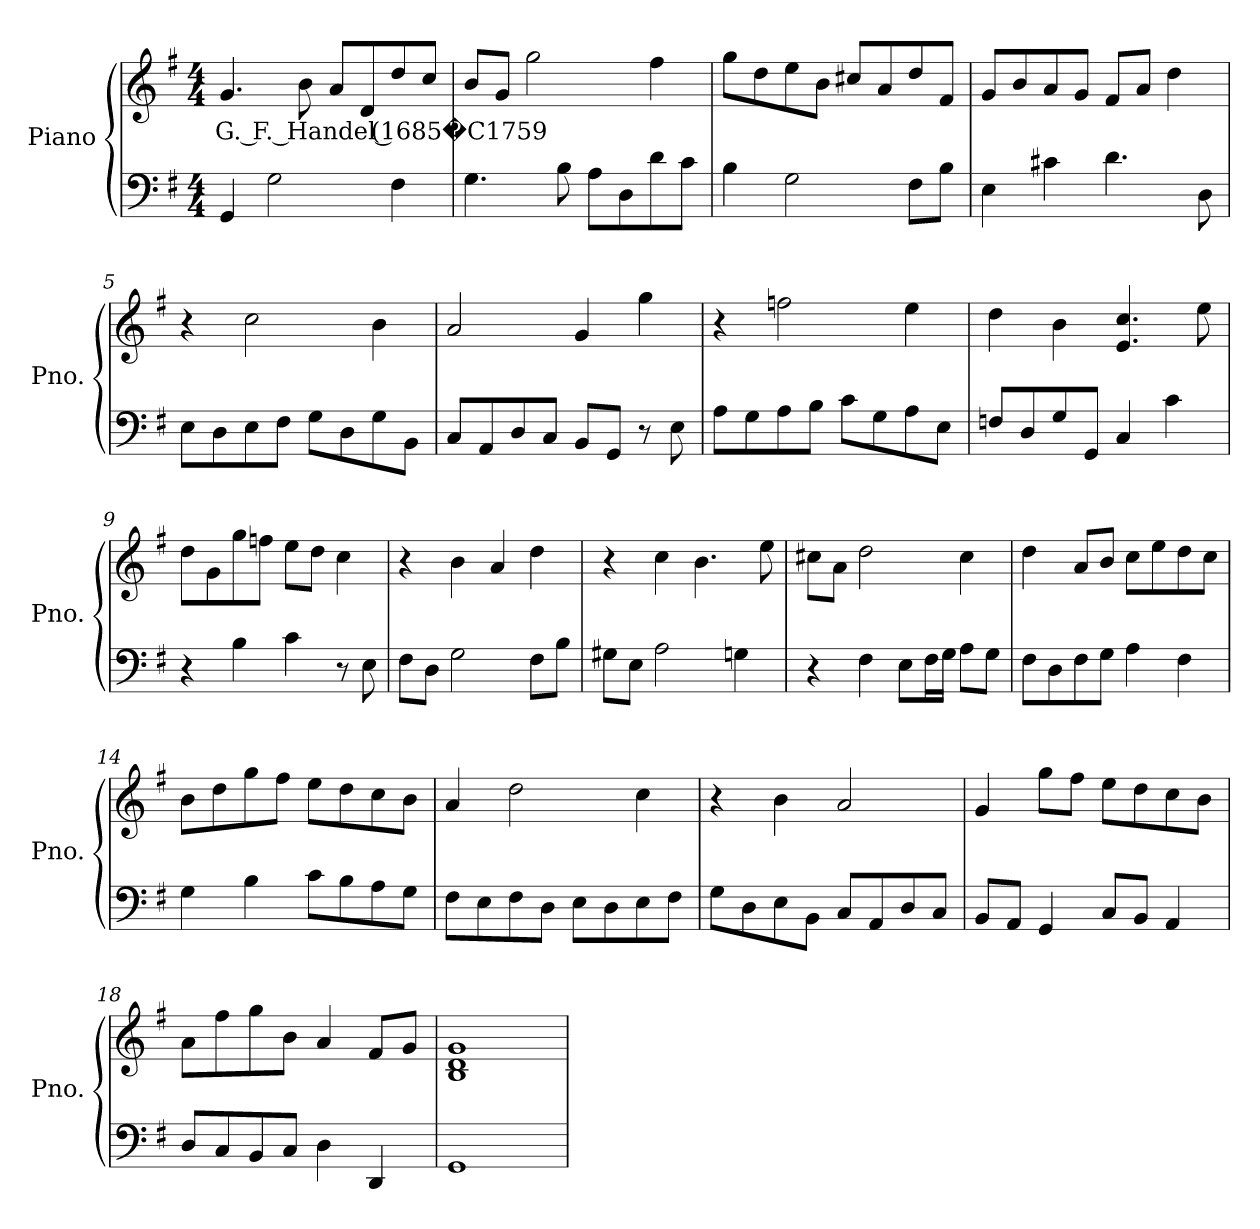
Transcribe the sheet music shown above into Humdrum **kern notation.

**kern	**kern	**text
*part2	*part1	*part1
*staff2	*staff1	*staff1
*I"Piano	*I"Piano	*
*I'Pno.	*I'Pno.	*
*clefF4	*clefG2	*
*k[f#]	*k[f#]	*
*M4/4	*M4/4	*
*MM88	*MM88	*
=1	=1	=1
!	!	!LO:LY:b
4GG/	4.g/	G. F. Handel (1685�C1759
2G\	.	.
.	8b\	.
.	8a/L	.
.	8d/	.
4F#\	8dd/	.
.	8cc/J	.
=2	=2	=2
4.G\	8b/L	.
.	8g/J	.
.	2gg\	.
8B\	.	.
8A\L	.	.
8D\	.	.
8d\	4ff#\	.
8c\J	.	.
=3	=3	=3
4B\	8gg\L	.
.	8dd\	.
2G\	8ee\	.
.	8b\J	.
.	8cc#X/L	.
.	8a/	.
8F#\L	8dd/	.
8B\J	8f#/J	.
!!LO:LB:g=z
=4	=4	=4
4E\	8g/L	.
.	8b/	.
4c#X\	8a/	.
.	8g/J	.
4.d\	8f#/L	.
.	8a/J	.
.	4dd\	.
8D\	.	.
=5	=5	=5
8E\L	4r	.
8D\	.	.
8E\	2cc\	.
8F#\J	.	.
8G\L	.	.
8D\	.	.
8G\	4b\	.
8BB\J	.	.
=6	=6	=6
8C/L	2a/	.
8AA/	.	.
8D/	.	.
8C/J	.	.
8BB/L	4g/	.
8GG/J	.	.
8r	4gg\	.
8E\	.	.
=7	=7	=7
8A\L	4r	.
8G\	.	.
8A\	2ffn\	.
8B\J	.	.
8c\L	.	.
8G\	.	.
8A\	4ee\	.
8E\J	.	.
=8	=8	=8
8Fn/L	4dd\	.
8D/	.	.
8G/	4b\	.
8GG/J	.	.
4C/	4.e/ 4.cc/	.
4c\	.	.
.	8ee\	.
!!LO:LB:g=z
=9	=9	=9
4r	8dd\L	.
.	8g\	.
4B\	8gg\	.
.	8ffn\J	.
4c\	8ee\L	.
.	8dd\J	.
8r	4cc\	.
8E\	.	.
=10	=10	=10
8F#\L	4r	.
8D\J	.	.
2G\	4b\	.
.	4a/	.
8F#\L	4dd\	.
8B\J	.	.
=11	=11	=11
8G#X\L	4r	.
8E\J	.	.
2A\	4cc\	.
.	4.b\	.
4Gn\	.	.
.	8ee\	.
=12	=12	=12
4r	8cc#X\L	.
.	8a\J	.
4F#\	2dd\	.
8E\L	.	.
16F#\L	.	.
16G\JJ	.	.
8A\L	4cc#\	.
8G\J	.	.
=13	=13	=13
8F#\L	4dd\	.
8D\	.	.
8F#\	8a/L	.
8G\J	8b/J	.
4A\	8cc\L	.
.	8ee\	.
4F#\	8dd\	.
.	8cc\J	.
!!LO:LB:g=z
=14	=14	=14
4G\	8b\L	.
.	8dd\	.
4B\	8gg\	.
.	8ff#\J	.
8c\L	8ee\L	.
8B\	8dd\	.
8A\	8cc\	.
8G\J	8b\J	.
=15	=15	=15
8F#\L	4a/	.
8E\	.	.
8F#\	2dd\	.
8D\J	.	.
8E\L	.	.
8D\	.	.
8E\	4cc\	.
8F#\J	.	.
=16	=16	=16
8G\L	4r	.
8D\	.	.
8E\	4b\	.
8BB\J	.	.
8C/L	2a/	.
8AA/	.	.
8D/	.	.
8C/J	.	.
=17	=17	=17
8BB/L	4g/	.
8AA/J	.	.
4GG/	8gg\L	.
.	8ff#\J	.
8C/L	8ee\L	.
8BB/J	8dd\	.
4AA/	8cc\	.
.	8b\J	.
=18	=18	=18
8D/L	8a\L	.
8C/	8ff#\	.
8BB/	8gg\	.
8C/J	8b\J	.
4D\	4a/	.
4DD/	8f#/L	.
.	8g/J	.
=19	=19	=19
1GG	1B 1d 1g	.
=	=	=
*-	*-	*-
